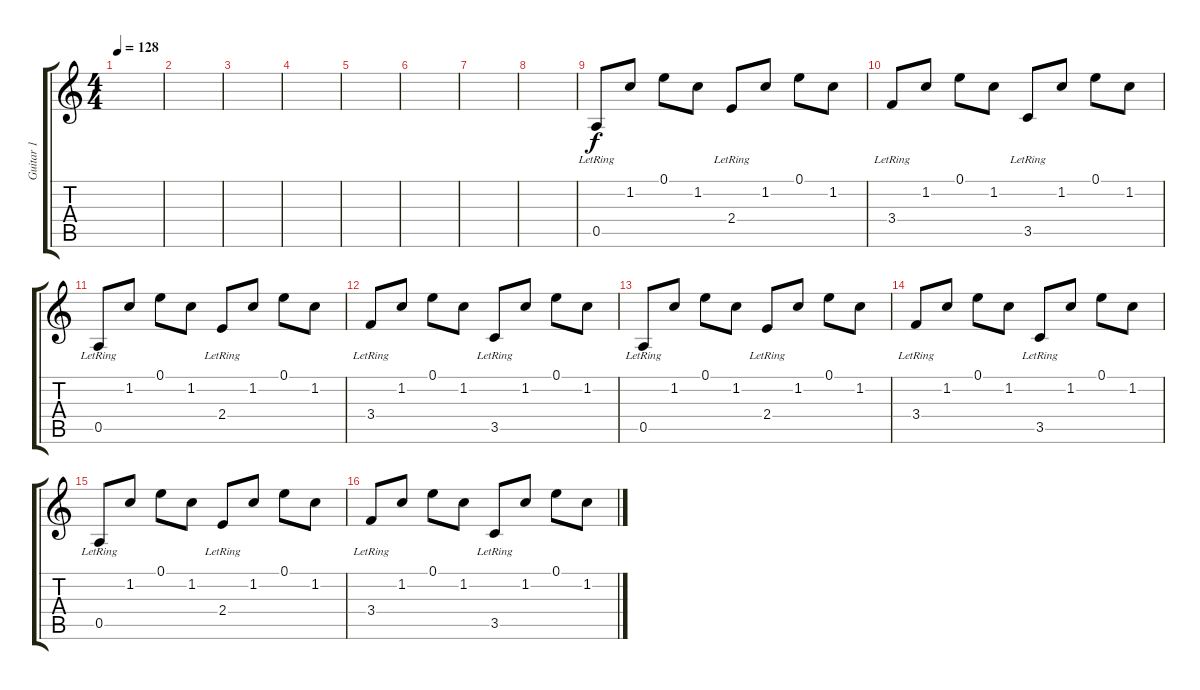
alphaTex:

\track ("Guitar 1" "Guitar 1") {instrument acousticguitarsteel}
\staff {score tabs}
\tuning (E4 B3 G3 D3 A2 E2) {hide}
\ts (4 4)
\tempo 128
\clef g2
\ks c
|
|
|
|
|
|
|
|
0.5{lr}.8 1.2.8 0.1.8 1.2.8 2.4{lr}.8 1.2.8 0.1.8 1.2.8 |
3.4{lr}.8 1.2.8 0.1.8 1.2.8 3.5{lr}.8 1.2.8 0.1.8 1.2.8 |
0.5{lr}.8 1.2.8 0.1.8 1.2.8 2.4{lr}.8 1.2.8 0.1.8 1.2.8 |
3.4{lr}.8 1.2.8 0.1.8 1.2.8 3.5{lr}.8 1.2.8 0.1.8 1.2.8 |
0.5{lr}.8 1.2.8 0.1.8 1.2.8 2.4{lr}.8 1.2.8 0.1.8 1.2.8 |
3.4{lr}.8 1.2.8 0.1.8 1.2.8 3.5{lr}.8 1.2.8 0.1.8 1.2.8 |
0.5{lr}.8 1.2.8 0.1.8 1.2.8 2.4{lr}.8 1.2.8 0.1.8 1.2.8 |
3.4{lr}.8 1.2.8 0.1.8 1.2.8 3.5{lr}.8 1.2.8 0.1.8 1.2.8
